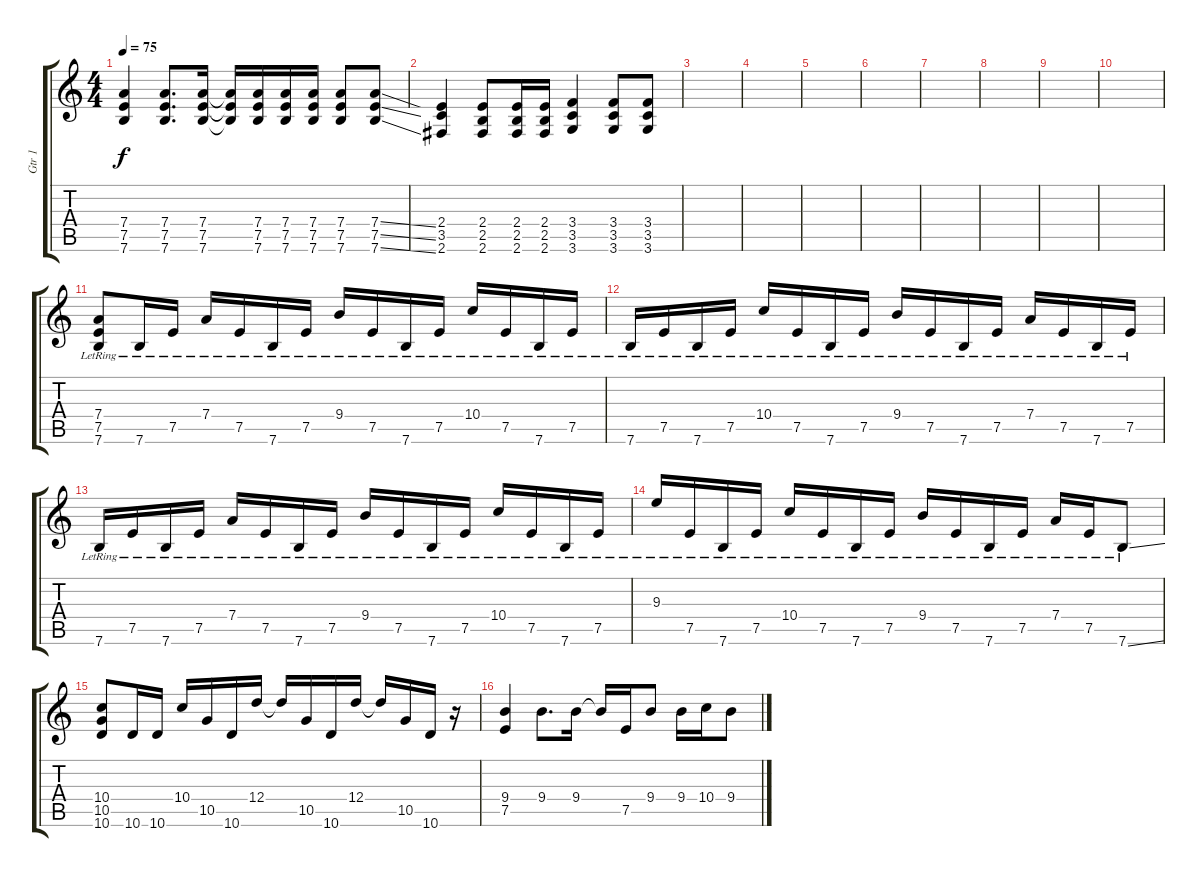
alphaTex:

\track ("Gtr 1" "Gtr 1") {instrument electricguitarclean}
\staff {score tabs}
\tuning (E4 B3 G3 D3 A2 E2) {hide}
\ts (4 4)
\tempo 75
\clef g2
\ks c
(7.4 7.5 7.6).4{dy f} (7.4 7.5 7.6).8{d} (7.4 7.5 7.6).16 (7.4{t} 7.5{t} 7.6{t}).16 (7.4 7.5 7.6).16 (7.4 7.5 7.6).16 (7.4 7.5 7.6).16 (7.4 7.5 7.6).8 (7.4{ss} 7.5{ss} 7.6{ss}).8 |
(2.4 3.5 2.6).4 (2.4 2.5 2.6).8 (2.4 2.5 2.6).16 (2.4 2.5 2.6).16 (3.4 3.5 3.6).4 (3.4 3.5 3.6).8 (3.4 3.5 3.6).8 |
|
|
|
|
|
|
|
|
(7.4{lr} 7.5{lr} 7.6{lr}).8 7.6{lr}.16 7.5{lr}.16 7.4{lr}.16 7.5{lr}.16 7.6{lr}.16 7.5{lr}.16 9.4{lr}.16 7.5{lr}.16 7.6{lr}.16 7.5{lr}.16 10.4{lr}.16 7.5{lr}.16 7.6{lr}.16 7.5{lr}.16 |
7.6{lr}.16 7.5{lr}.16 7.6{lr}.16 7.5{lr}.16 10.4{lr}.16 7.5{lr}.16 7.6{lr}.16 7.5{lr}.16 9.4{lr}.16 7.5{lr}.16 7.6{lr}.16 7.5{lr}.16 7.4{lr}.16 7.5{lr}.16 7.6{lr}.16 7.5{lr}.16 |
7.6{lr}.16 7.5{lr}.16 7.6{lr}.16 7.5{lr}.16 7.4{lr}.16 7.5{lr}.16 7.6{lr}.16 7.5{lr}.16 9.4{lr}.16 7.5{lr}.16 7.6{lr}.16 7.5{lr}.16 10.4{lr}.16 7.5{lr}.16 7.6{lr}.16 7.5{lr}.16 |
9.3{lr}.16 7.5{lr}.16 7.6{lr}.16 7.5{lr}.16 10.4{lr}.16 7.5{lr}.16 7.6{lr}.16 7.5{lr}.16 9.4{lr}.16 7.5{lr}.16 7.6{lr}.16 7.5{lr}.16 7.4{lr}.16 7.5{lr}.16 7.6{ss lr}.8 |
(10.4 10.5 10.6).8 10.6.16 10.6.16 10.4.16 10.5.16 10.6.16 12.4.16 12.4{t}.16 10.5.16 10.6.16 12.4.16 12.4{t}.16 10.5.16 10.6.16 r.16 |
(9.4 7.5).4 9.4.8{d} 9.4.16 9.4{t}.16 7.5.16 9.4.8 9.4.16 10.4.16 9.4.8
